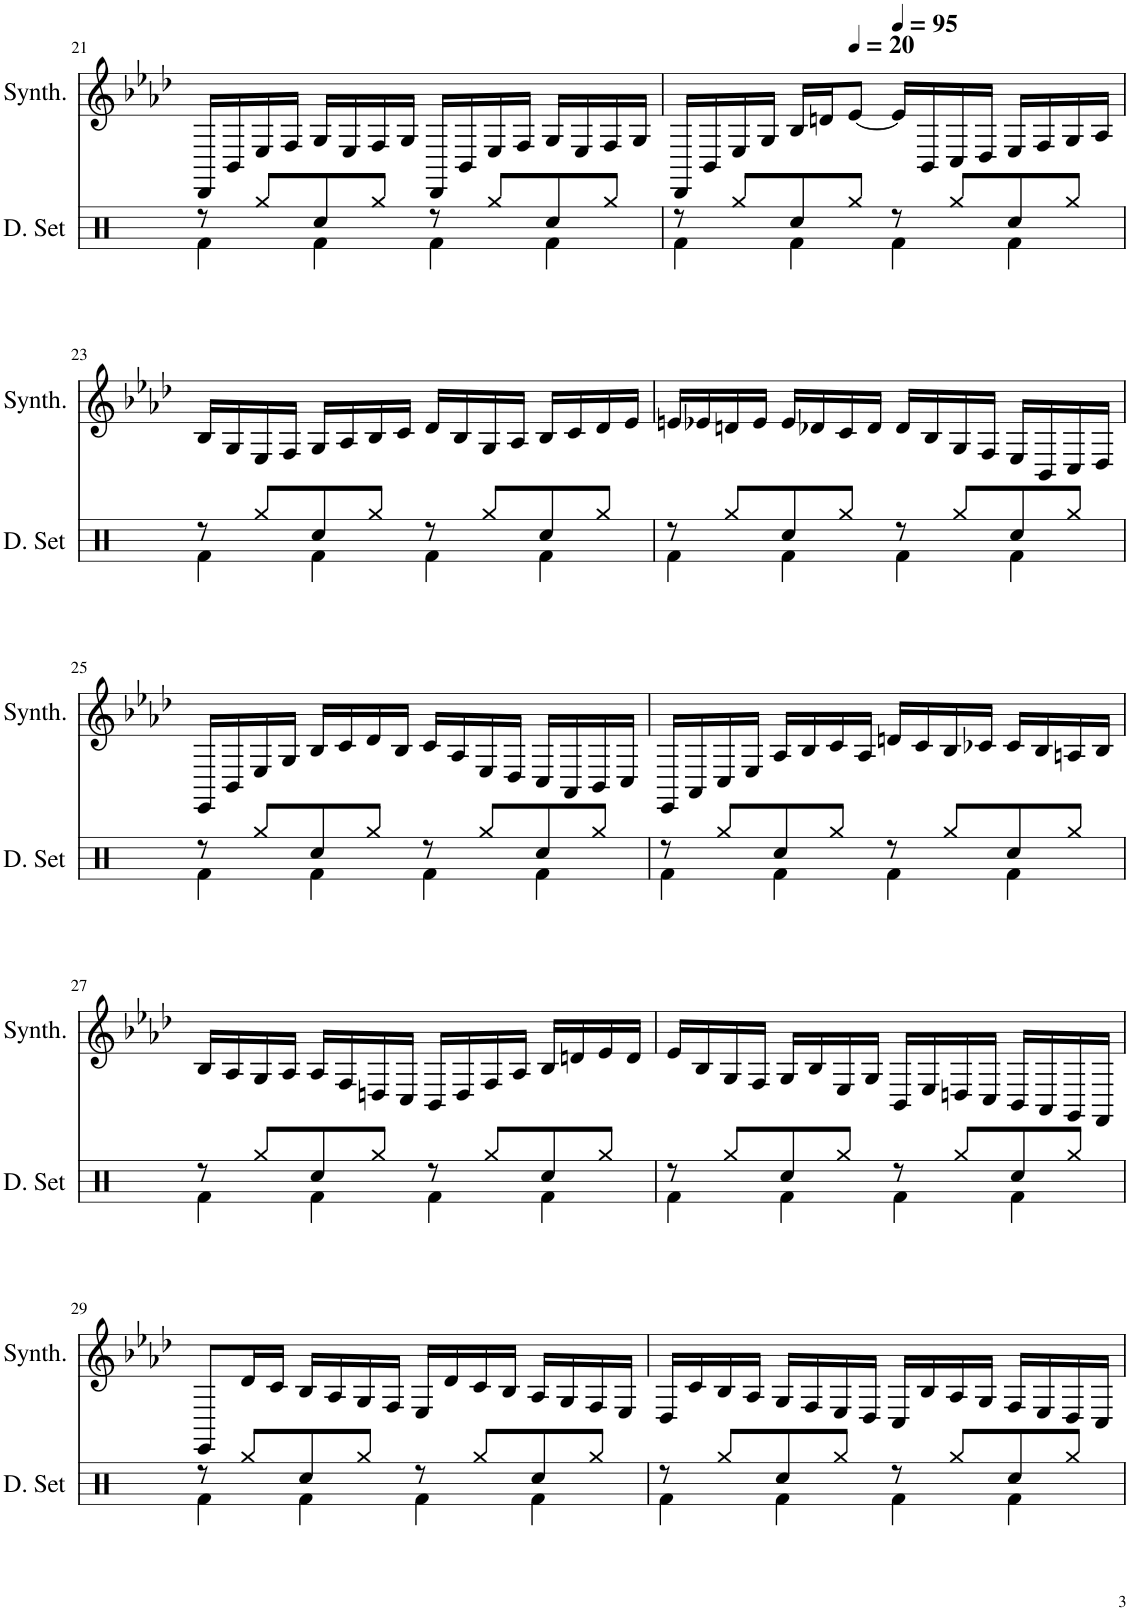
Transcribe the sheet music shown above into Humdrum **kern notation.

**kern	**kern
*part2	*part1
*staff2	*staff1
*I"Drumset	*I"Effect Synthesizer
*I'D. Set	*I'Synth.
!!LO:PB:g=z
*clefX	*clefG2
*k[]	*k[b-e-a-d-]
*M4/4	*M4/4
=21	=21
*^	*
8r	4Rf\	16DD-/LL
.	.	16BB-/
8Rgg/L	.	16E-/
.	.	16F/JJ
8Rcc/	4Rf\	16G/LL
.	.	16E-/
8Rgg/J	.	16F/
.	.	16G/JJ
8r	4Rf\	16DD-/LL
.	.	16BB-/
8Rgg/L	.	16E-/
.	.	16F/JJ
8Rcc/	4Rf\	16G/LL
.	.	16E-/
8Rgg/J	.	16F/
.	.	16G/JJ
=22	=22	=22
8r	4Rf\	16DD-/LL
.	.	16BB-/
8Rgg/L	.	16E-/
.	.	16G/JJ
8Rcc/	4Rf\	16B-/LL
.	.	16dn/J
*	*	*MM20
8Rgg/J	.	[8e-/J
*	*	*MM95
8r	4Rf\	16e-/LL]
.	.	16BB-/
8Rgg/L	.	16C/
.	.	16D-/JJ
8Rcc/	4Rf\	16E-/LL
.	.	16F/
8Rgg/J	.	16G/
.	.	16A-/JJ
!!LO:LB:g=z
=23	=23	=23
8r	4Rf\	16B-/LL
.	.	16G/
8Rgg/L	.	16E-/
.	.	16F/JJ
8Rcc/	4Rf\	16G/LL
.	.	16A-/
8Rgg/J	.	16B-/
.	.	16c/JJ
8r	4Rf\	16d-/LL
.	.	16B-/
8Rgg/L	.	16G/
.	.	16A-/JJ
8Rcc/	4Rf\	16B-/LL
.	.	16c/
8Rgg/J	.	16d-/
.	.	16e-/JJ
=24	=24	=24
8r	4Rf\	16en/LL
.	.	16e-X/
8Rgg/L	.	16dn/
.	.	16e-/JJ
8Rcc/	4Rf\	16e-/LL
.	.	16d-X/
8Rgg/J	.	16c/
.	.	16d-/JJ
8r	4Rf\	16d-/LL
.	.	16B-/
8Rgg/L	.	16G/
.	.	16F/JJ
8Rcc/	4Rf\	16E-/LL
.	.	16BB-/
8Rgg/J	.	16C/
.	.	16D-/JJ
!!LO:LB:g=z
=25	=25	=25
8r	4Rf\	16EE-/LL
.	.	16BB-/
8Rgg/L	.	16E-/
.	.	16G/JJ
8Rcc/	4Rf\	16B-/LL
.	.	16c/
8Rgg/J	.	16d-/
.	.	16B-/JJ
8r	4Rf\	16c/LL
.	.	16A-/
8Rgg/L	.	16E-/
.	.	16D-/JJ
8Rcc/	4Rf\	16C/LL
.	.	16AA-/
8Rgg/J	.	16BB-/
.	.	16C/JJ
=26	=26	=26
8r	4Rf\	16EE-/LL
.	.	16AA-/
8Rgg/L	.	16C/
.	.	16E-/JJ
8Rcc/	4Rf\	16A-/LL
.	.	16B-/
8Rgg/J	.	16c/
.	.	16A-/JJ
8r	4Rf\	16dn/LL
.	.	16c/
8Rgg/L	.	16B-/
.	.	16c-X/JJ
8Rcc/	4Rf\	16c-/LL
.	.	16B-/
8Rgg/J	.	16An/
.	.	16B-/JJ
!!LO:LB:g=z
=27	=27	=27
8r	4Rf\	16B-/LL
.	.	16A-/
8Rgg/L	.	16G/
.	.	16A-/JJ
8Rcc/	4Rf\	16A-/LL
.	.	16F/
8Rgg/J	.	16Dn/
.	.	16C/JJ
8r	4Rf\	16BB-/LL
.	.	16D/
8Rgg/L	.	16F/
.	.	16A-/JJ
8Rcc/	4Rf\	16B-/LL
.	.	16dn/
8Rgg/J	.	16e-/
.	.	16d/JJ
=28	=28	=28
8r	4Rf\	16e-/LL
.	.	16B-/
8Rgg/L	.	16G/
.	.	16F/JJ
8Rcc/	4Rf\	16G/LL
.	.	16B-/
8Rgg/J	.	16E-/
.	.	16G/JJ
8r	4Rf\	16BB-/LL
.	.	16E-/
8Rgg/L	.	16Dn/
.	.	16C/JJ
8Rcc/	4Rf\	16BB-/LL
.	.	16AA-/
8Rgg/J	.	16GG/
.	.	16FF/JJ
!!LO:LB:g=z
=29	=29	=29
8r	4Rf\	8EE-/L
8Rgg/L	.	16d-/L
.	.	16c/JJ
8Rcc/	4Rf\	16B-/LL
.	.	16A-/
8Rgg/J	.	16G/
.	.	16F/JJ
8r	4Rf\	16E-/LL
.	.	16d-/
8Rgg/L	.	16c/
.	.	16B-/JJ
8Rcc/	4Rf\	16A-/LL
.	.	16G/
8Rgg/J	.	16F/
.	.	16E-/JJ
=30	=30	=30
8r	4Rf\	16D-/LL
.	.	16c/
8Rgg/L	.	16B-/
.	.	16A-/JJ
8Rcc/	4Rf\	16G/LL
.	.	16F/
8Rgg/J	.	16E-/
.	.	16D-/JJ
8r	4Rf\	16C/LL
.	.	16B-/
8Rgg/L	.	16A-/
.	.	16G/JJ
8Rcc/	4Rf\	16F/LL
.	.	16E-/
8Rgg/J	.	16D-/
.	.	16C/JJ
*v	*v	*
=	=
*-	*-
